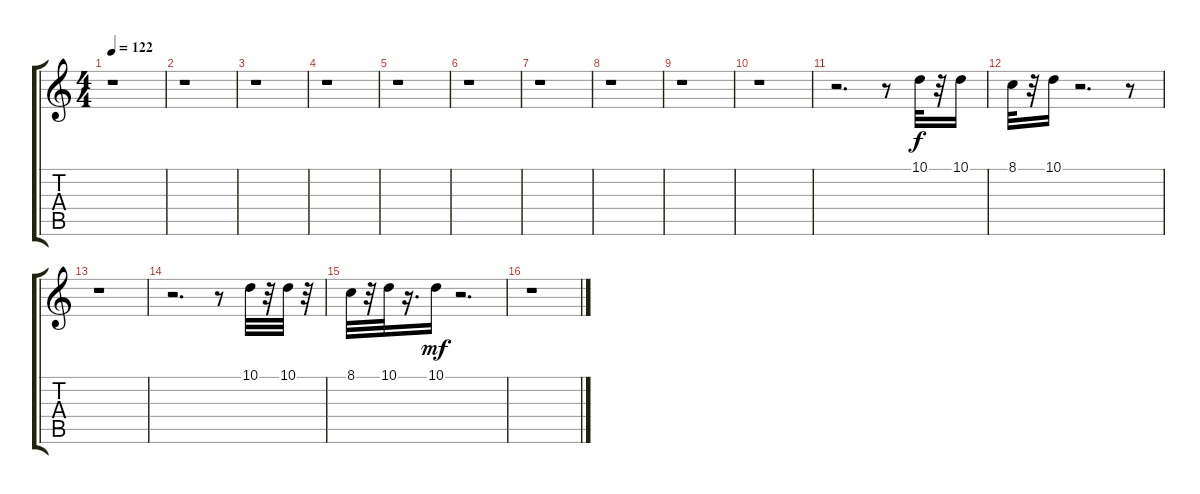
\track "" {instrument glockenspiel}
\staff {score tabs}
\tuning (E4 B3 G3 D3 A2 E2) {hide}
\ts (4 4)
\tempo 122
\clef g2
\ks c
r.1{dy mf} |
r.1 |
r.1 |
r.1 |
r.1 |
r.1 |
r.1 |
r.1 |
r.1 |
r.1 |
r.2{d} r.8 10.1.32{dy f} r.32 10.1.16 |
8.1.32 r.32 10.1.16 r.2{d} r.8 |
r.1 |
r.2{d} r.8 10.1.32 r.32 10.1.32 r.32 |
8.1.32 r.32 10.1.32 r.16{d} 10.1.16{dy mf} r.2{d} |
r.1
